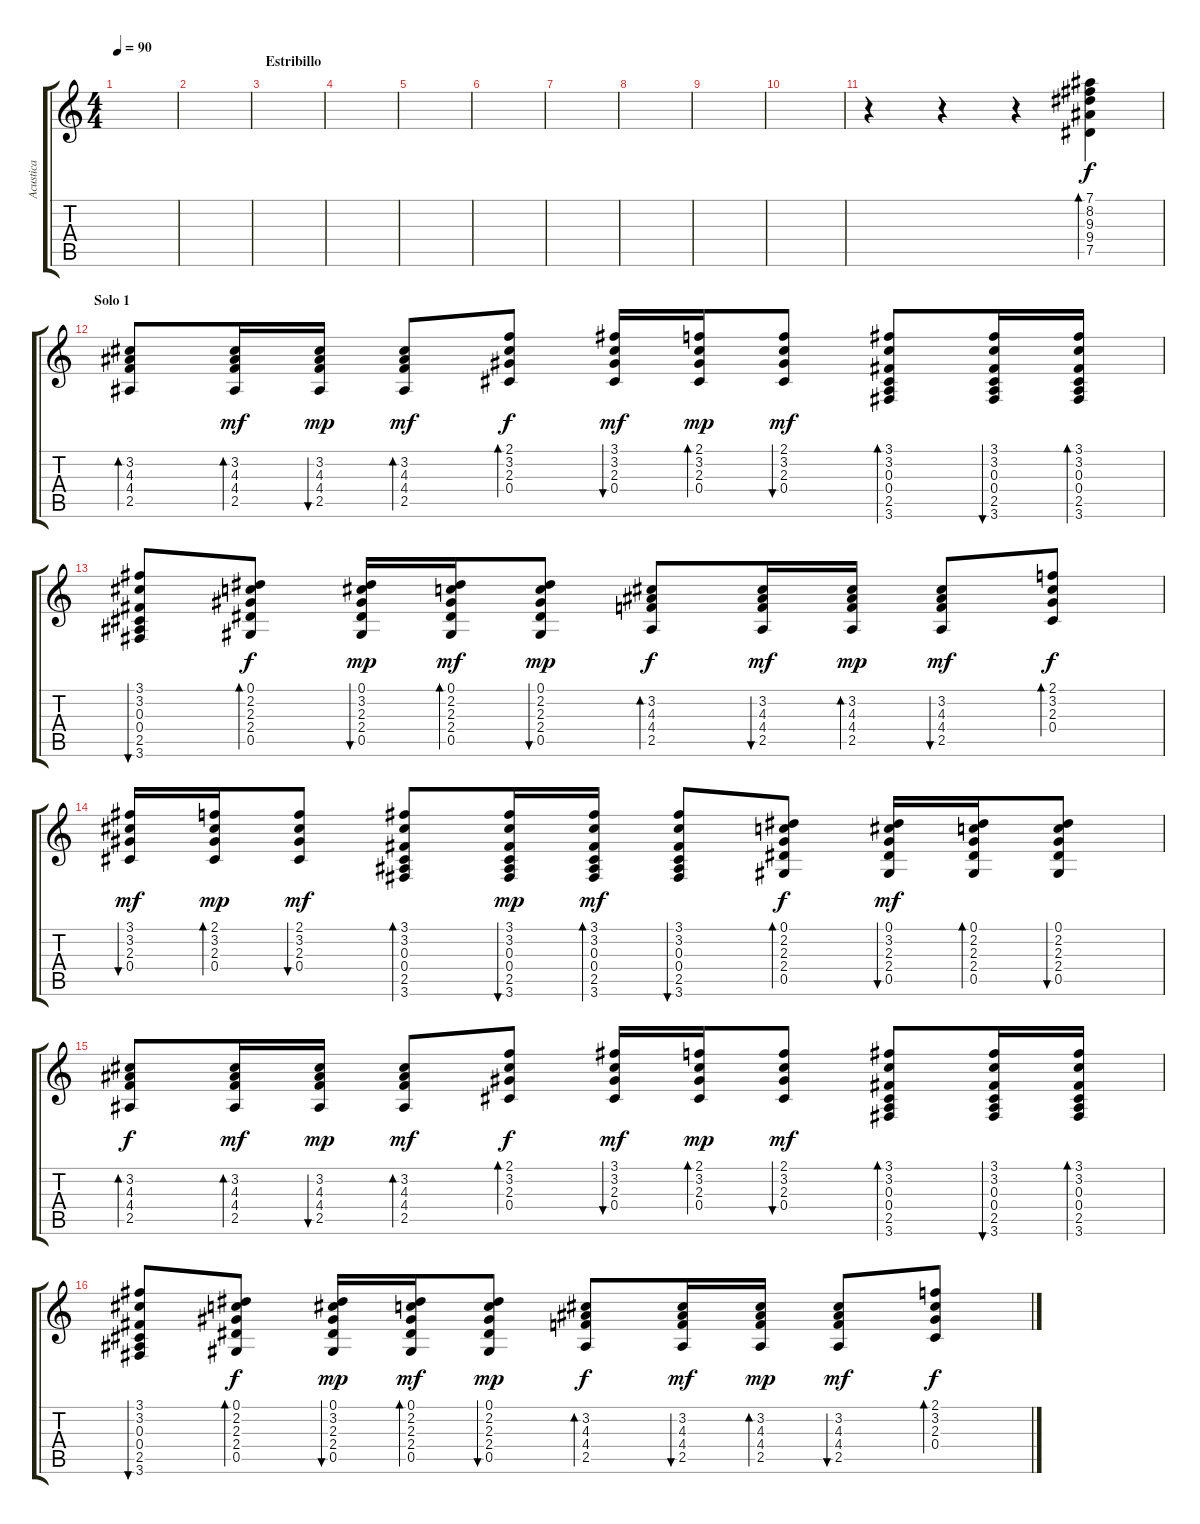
\track ("Acustica" "Acustica") {instrument acousticguitarsteel}
\staff {score tabs}
\tuning (Eb4 Bb3 Gb3 Db3 Ab2 Eb2) {hide}
\ts (4 4)
\tempo 90
\clef g2
\ks c
|
|
\section ("" "Estribillo")
|
|
|
|
|
|
|
|
r.4 r.4 r.4 (7.1 8.2 9.3 9.4 7.5).4{bd 60} |
\section ("" "Solo 1")
(3.2 4.3 4.4 2.5).8{bd 60} (3.2 4.3 4.4 2.5).16{bd 30 dy mf} (3.2 4.3 4.4 2.5).16{bu 30 dy mp} (3.2 4.3 4.4 2.5).8{bd 30 dy mf} (2.1 3.2 2.3 0.4).8{bd 60 dy f} (3.1 3.2 2.3 0.4).16{bu 30 dy mf} (2.1 3.2 2.3 0.4).16{bd 30 dy mp} (2.1 3.2 2.3 0.4).8{bu 30 dy mf} (3.1 3.2 0.3 0.4 2.5 3.6).8{bd 60} (3.1 3.2 0.3 0.4 2.5 3.6).16{bu 30} (3.1 3.2 0.3 0.4 2.5 3.6).16{bd 30} |
(3.1 3.2 0.3 0.4 2.5 3.6).8{bu 30} (0.1 2.2 2.3 2.4 0.5).8{bd 60 dy f} (0.1 3.2 2.3 2.4 0.5).16{bu 30 dy mp} (0.1 2.2 2.3 2.4 0.5).16{bd 30 dy mf} (0.1 2.2 2.3 2.4 0.5).8{bu 30 dy mp} (3.2 4.3 4.4 2.5).8{bd 60 dy f} (3.2 4.3 4.4 2.5).16{bu 30 dy mf} (3.2 4.3 4.4 2.5).16{bd 30 dy mp} (3.2 4.3 4.4 2.5).8{bu 30 dy mf} (2.1 3.2 2.3 0.4).8{bd 60 dy f} |
(3.1 3.2 2.3 0.4).16{bu 30 dy mf} (2.1 3.2 2.3 0.4).16{bd 30 dy mp} (2.1 3.2 2.3 0.4).8{bu 30 dy mf} (3.1 3.2 0.3 0.4 2.5 3.6).8{bd 60} (3.1 3.2 0.3 0.4 2.5 3.6).16{bu 30 dy mp} (3.1 3.2 0.3 0.4 2.5 3.6).16{bd 30 dy mf} (3.1 3.2 0.3 0.4 2.5 3.6).8{bu 30} (0.1 2.2 2.3 2.4 0.5).8{bd 60 dy f} (0.1 3.2 2.3 2.4 0.5).16{bu 30 dy mf} (0.1 2.2 2.3 2.4 0.5).16{bd 30} (0.1 2.2 2.3 2.4 0.5).8{bu 30} |
(3.2 4.3 4.4 2.5).8{bd 60 dy f} (3.2 4.3 4.4 2.5).16{bd 30 dy mf} (3.2 4.3 4.4 2.5).16{bu 30 dy mp} (3.2 4.3 4.4 2.5).8{bd 30 dy mf} (2.1 3.2 2.3 0.4).8{bd 60 dy f} (3.1 3.2 2.3 0.4).16{bu 30 dy mf} (2.1 3.2 2.3 0.4).16{bd 30 dy mp} (2.1 3.2 2.3 0.4).8{bu 30 dy mf} (3.1 3.2 0.3 0.4 2.5 3.6).8{bd 60} (3.1 3.2 0.3 0.4 2.5 3.6).16{bu 30} (3.1 3.2 0.3 0.4 2.5 3.6).16{bd 30} |
(3.1 3.2 0.3 0.4 2.5 3.6).8{bu 30} (0.1 2.2 2.3 2.4 0.5).8{bd 60 dy f} (0.1 3.2 2.3 2.4 0.5).16{bu 30 dy mp} (0.1 2.2 2.3 2.4 0.5).16{bd 30 dy mf} (0.1 2.2 2.3 2.4 0.5).8{bu 30 dy mp} (3.2 4.3 4.4 2.5).8{bd 60 dy f} (3.2 4.3 4.4 2.5).16{bu 30 dy mf} (3.2 4.3 4.4 2.5).16{bd 30 dy mp} (3.2 4.3 4.4 2.5).8{bu 30 dy mf} (2.1 3.2 2.3 0.4).8{bd 60 dy f}
